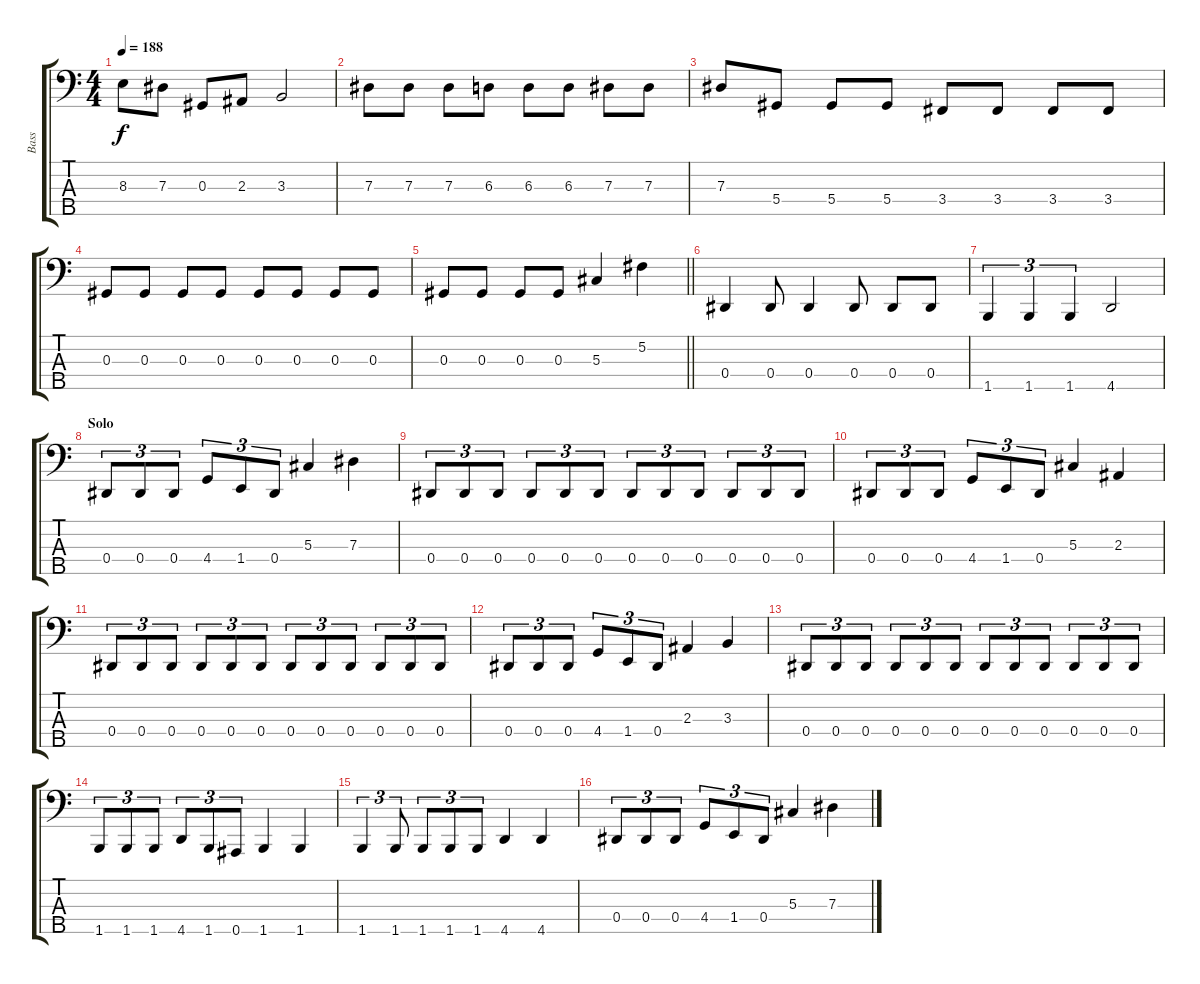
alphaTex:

\track ("Bass" "Bass") {instrument electricbasspick}
\staff {score tabs}
\tuning (Gb2 Db2 Ab1 Eb1 Bb0) {hide}
\ts (4 4)
\tempo 188
\clef f4
\ks c
8.3.8{dy f} 7.3.8 0.3.8 2.3.8 3.3.2 |
7.3.8 7.3.8 7.3.8 6.3.8 6.3.8 6.3.8 7.3.8 7.3.8 |
7.3.8 5.4.8 5.4.8 5.4.8 3.4.8 3.4.8 3.4.8 3.4.8 |
0.3.8 0.3.8 0.3.8 0.3.8 0.3.8 0.3.8 0.3.8 0.3.8 |
\barLineRight lightlight
0.3.8 0.3.8 0.3.8 0.3.8 5.3.4 5.2.4 |
0.4.4 0.4.8 0.4.4 0.4.8 0.4.8 0.4.8 |
1.5.4{tu (3 2)} 1.5.4{tu (3 2)} 1.5.4{tu (3 2)} 4.5.2 |
\section ("" "Solo")
0.4.8{tu (3 2)} 0.4.8{tu (3 2)} 0.4.8{tu (3 2)} 4.4.8{tu (3 2)} 1.4.8{tu (3 2)} 0.4.8{tu (3 2)} 5.3.4 7.3.4 |
0.4.8{tu (3 2)} 0.4.8{tu (3 2)} 0.4.8{tu (3 2)} 0.4.8{tu (3 2)} 0.4.8{tu (3 2)} 0.4.8{tu (3 2)} 0.4.8{tu (3 2)} 0.4.8{tu (3 2)} 0.4.8{tu (3 2)} 0.4.8{tu (3 2)} 0.4.8{tu (3 2)} 0.4.8{tu (3 2)} |
0.4.8{tu (3 2)} 0.4.8{tu (3 2)} 0.4.8{tu (3 2)} 4.4.8{tu (3 2)} 1.4.8{tu (3 2)} 0.4.8{tu (3 2)} 5.3.4 2.3.4 |
0.4.8{tu (3 2)} 0.4.8{tu (3 2)} 0.4.8{tu (3 2)} 0.4.8{tu (3 2)} 0.4.8{tu (3 2)} 0.4.8{tu (3 2)} 0.4.8{tu (3 2)} 0.4.8{tu (3 2)} 0.4.8{tu (3 2)} 0.4.8{tu (3 2)} 0.4.8{tu (3 2)} 0.4.8{tu (3 2)} |
0.4.8{tu (3 2)} 0.4.8{tu (3 2)} 0.4.8{tu (3 2)} 4.4.8{tu (3 2)} 1.4.8{tu (3 2)} 0.4.8{tu (3 2)} 2.3.4 3.3.4 |
0.4.8{tu (3 2)} 0.4.8{tu (3 2)} 0.4.8{tu (3 2)} 0.4.8{tu (3 2)} 0.4.8{tu (3 2)} 0.4.8{tu (3 2)} 0.4.8{tu (3 2)} 0.4.8{tu (3 2)} 0.4.8{tu (3 2)} 0.4.8{tu (3 2)} 0.4.8{tu (3 2)} 0.4.8{tu (3 2)} |
1.5.8{tu (3 2)} 1.5.8{tu (3 2)} 1.5.8{tu (3 2)} 4.5.8{tu (3 2)} 1.5.8{tu (3 2)} 0.5.8{tu (3 2)} 1.5.4 1.5.4 |
1.5.4{tu (3 2)} 1.5.8{tu (3 2)} 1.5.8{tu (3 2)} 1.5.8{tu (3 2)} 1.5.8{tu (3 2)} 4.5.4 4.5.4 |
0.4.8{tu (3 2)} 0.4.8{tu (3 2)} 0.4.8{tu (3 2)} 4.4.8{tu (3 2)} 1.4.8{tu (3 2)} 0.4.8{tu (3 2)} 5.3.4 7.3.4
